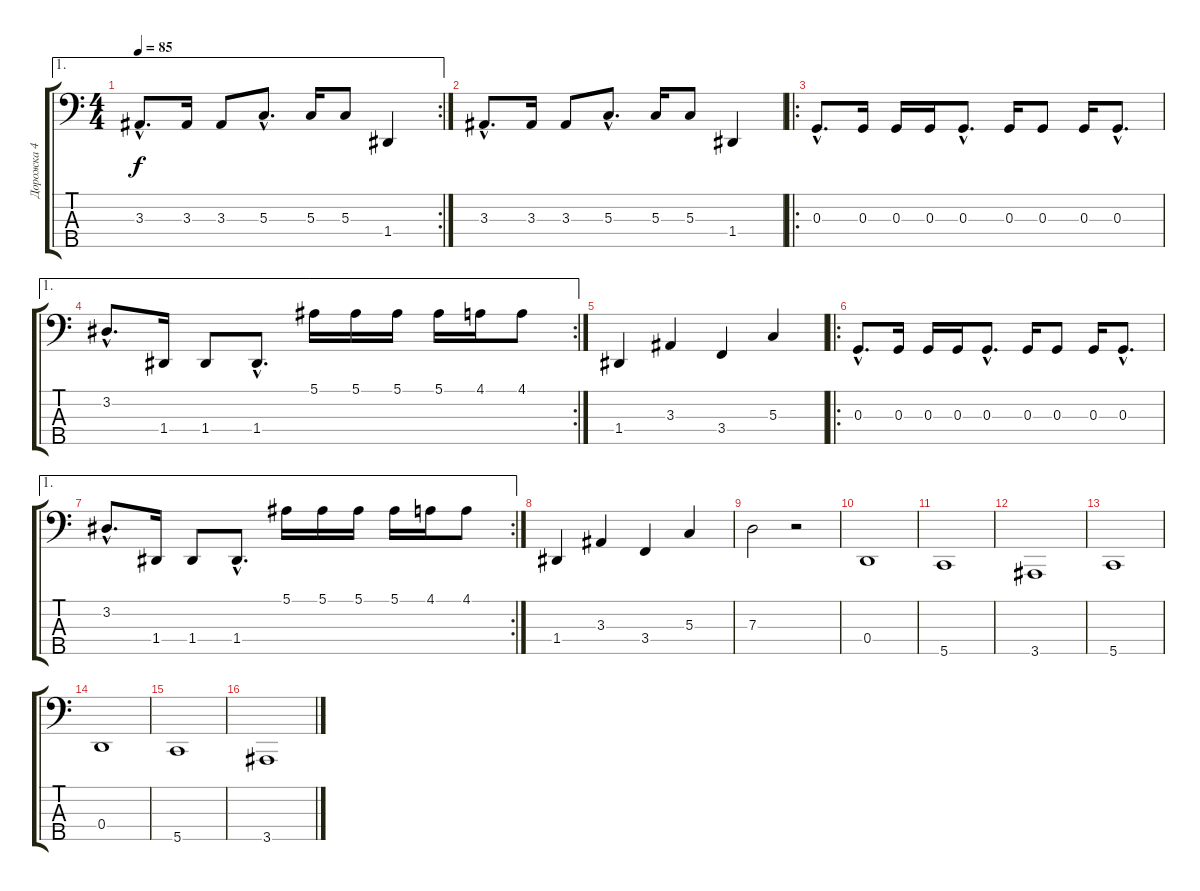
\track ("Дорожка 4" "Дорожка 4") {instrument electricbassfinger}
\staff {score tabs}
\tuning (F2 C2 G1 D1 G0) {hide}
\ae 1
\rc 2
\ts (4 4)
\tempo 85
\clef f4
\ks c
3.3{hac}.8{d dy f} 3.3.16 3.3.8 5.3{hac}.8{d} 5.3.16 5.3.8 1.4.4 |
3.3{hac}.8{d} 3.3.16 3.3.8 5.3{hac}.8{d} 5.3.16 5.3.8 1.4.4 |
\ro
0.3{hac}.8{d} 0.3.16 0.3.16 0.3.16 0.3{hac}.8{d} 0.3.16 0.3.8 0.3.16 0.3{hac}.8{d} |
\ae 1
\rc 2
3.2{hac}.8{d} 1.4.16 1.4.8 1.4{hac}.8{d} 5.1.16 5.1.16 5.1.16 5.1.16 4.1.16 4.1.8 |
1.4.4 3.3.4 3.4.4 5.3.4 |
\ro
0.3{hac}.8{d} 0.3.16 0.3.16 0.3.16 0.3{hac}.8{d} 0.3.16 0.3.8 0.3.16 0.3{hac}.8{d} |
\ae 1
\rc 2
3.2{hac}.8{d} 1.4.16 1.4.8 1.4{hac}.8{d} 5.1.16 5.1.16 5.1.16 5.1.16 4.1.16 4.1.8 |
1.4.4 3.3.4 3.4.4 5.3.4 |
7.3.2 r.2 |
0.4.1 |
5.5.1 |
3.5.1 |
5.5.1 |
0.4.1 |
5.5.1 |
3.5.1
